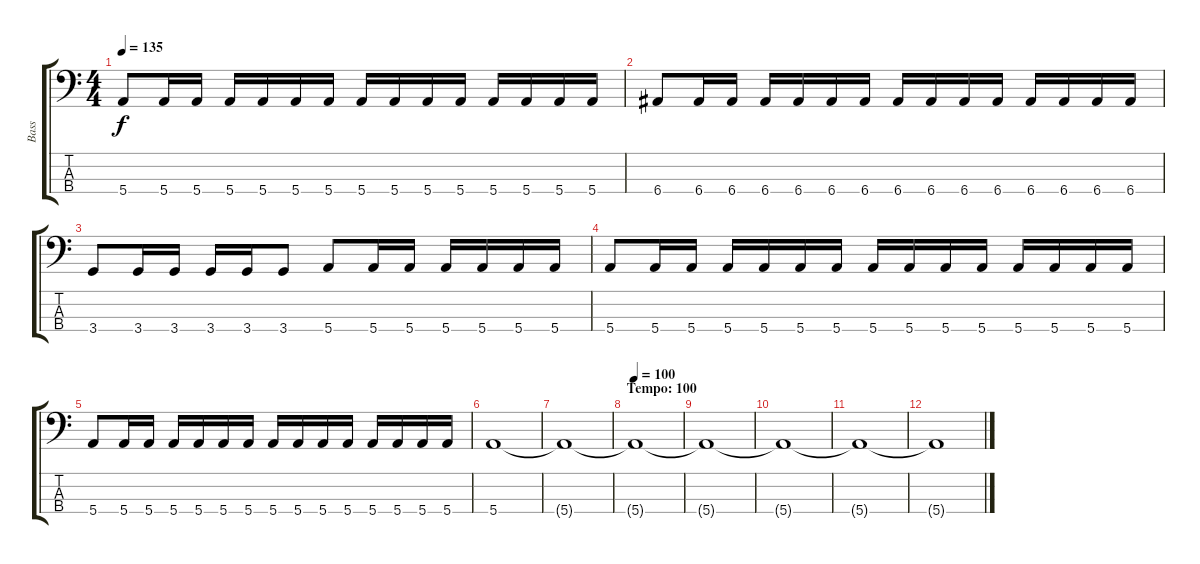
\track ("Bass" "Bass") {instrument electricbasspick}
\staff {score tabs}
\tuning (G2 D2 A1 E1) {hide}
\ts (4 4)
\tempo 135
\clef f4
\ks c
5.4.8{dy f} 5.4.16 5.4.16 5.4.16 5.4.16 5.4.16 5.4.16 5.4.16 5.4.16 5.4.16 5.4.16 5.4.16 5.4.16 5.4.16 5.4.16 |
6.4.8 6.4.16 6.4.16 6.4.16 6.4.16 6.4.16 6.4.16 6.4.16 6.4.16 6.4.16 6.4.16 6.4.16 6.4.16 6.4.16 6.4.16 |
3.4.8 3.4.16 3.4.16 3.4.16 3.4.16 3.4.8 5.4.8 5.4.16 5.4.16 5.4.16 5.4.16 5.4.16 5.4.16 |
5.4.8 5.4.16 5.4.16 5.4.16 5.4.16 5.4.16 5.4.16 5.4.16 5.4.16 5.4.16 5.4.16 5.4.16 5.4.16 5.4.16 5.4.16 |
5.4.8 5.4.16 5.4.16 5.4.16 5.4.16 5.4.16 5.4.16 5.4.16 5.4.16 5.4.16 5.4.16 5.4.16 5.4.16 5.4.16 5.4.16 |
5.4.1 |
5.4{t}.1{volume 9} |
\section ("" "Tempo: 100")
\tempo 100
5.4{t}.1{volume 8} |
5.4{t}.1{volume 5} |
5.4{t}.1{volume 3} |
5.4{t}.1{volume 1} |
5.4{t}.1{volume 0}
